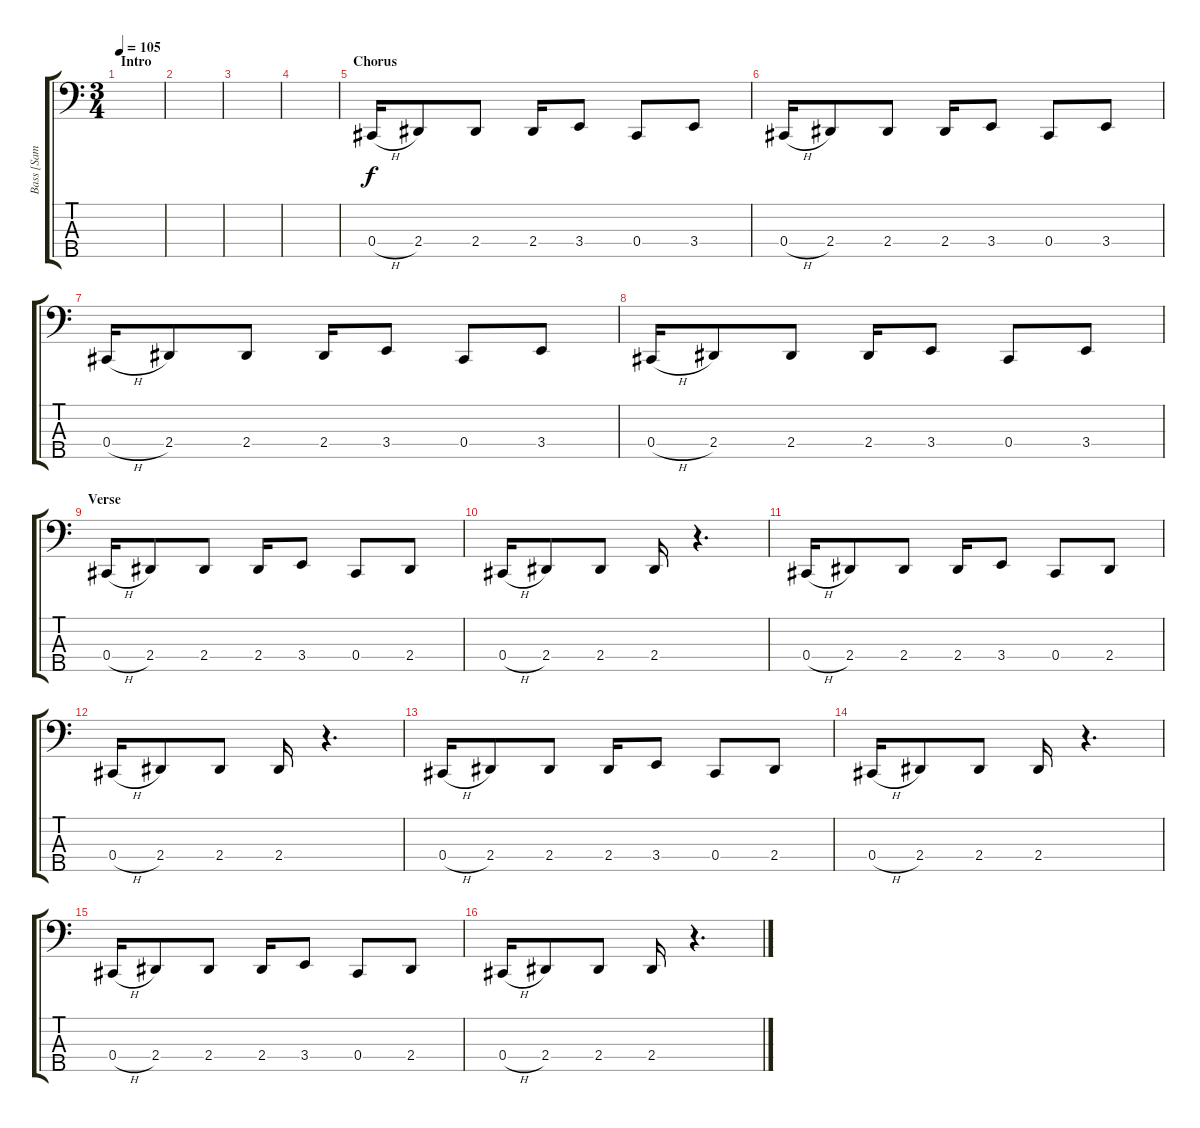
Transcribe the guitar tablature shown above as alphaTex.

\track ("Bass [Sam Rivers]" "Bass [Sam ") {instrument electricbassfinger}
\staff {score tabs}
\tuning (E2 B1 Gb1 Db1 Ab0) {hide}
\ts (3 4)
\section ("" "Intro")
\tempo 105
\clef f4
\ks c
|
|
|
|
\section ("" "Chorus")
0.4{h}.16 2.4.8 2.4.8 2.4.16 3.4.8 0.4.8 3.4.8 |
0.4{h}.16 2.4.8 2.4.8 2.4.16 3.4.8 0.4.8 3.4.8 |
0.4{h}.16 2.4.8 2.4.8 2.4.16 3.4.8 0.4.8 3.4.8 |
0.4{h}.16 2.4.8 2.4.8 2.4.16 3.4.8 0.4.8 3.4.8 |
\section ("" "Verse")
0.4{h}.16 2.4.8 2.4.8 2.4.16 3.4.8 0.4.8 2.4.8 |
0.4{h}.16 2.4.8 2.4.8 2.4.16 r.4{d} |
0.4{h}.16 2.4.8 2.4.8 2.4.16 3.4.8 0.4.8 2.4.8 |
0.4{h}.16 2.4.8 2.4.8 2.4.16 r.4{d} |
0.4{h}.16 2.4.8 2.4.8 2.4.16 3.4.8 0.4.8 2.4.8 |
0.4{h}.16 2.4.8 2.4.8 2.4.16 r.4{d} |
0.4{h}.16 2.4.8 2.4.8 2.4.16 3.4.8 0.4.8 2.4.8 |
0.4{h}.16 2.4.8 2.4.8 2.4.16 r.4{d}
